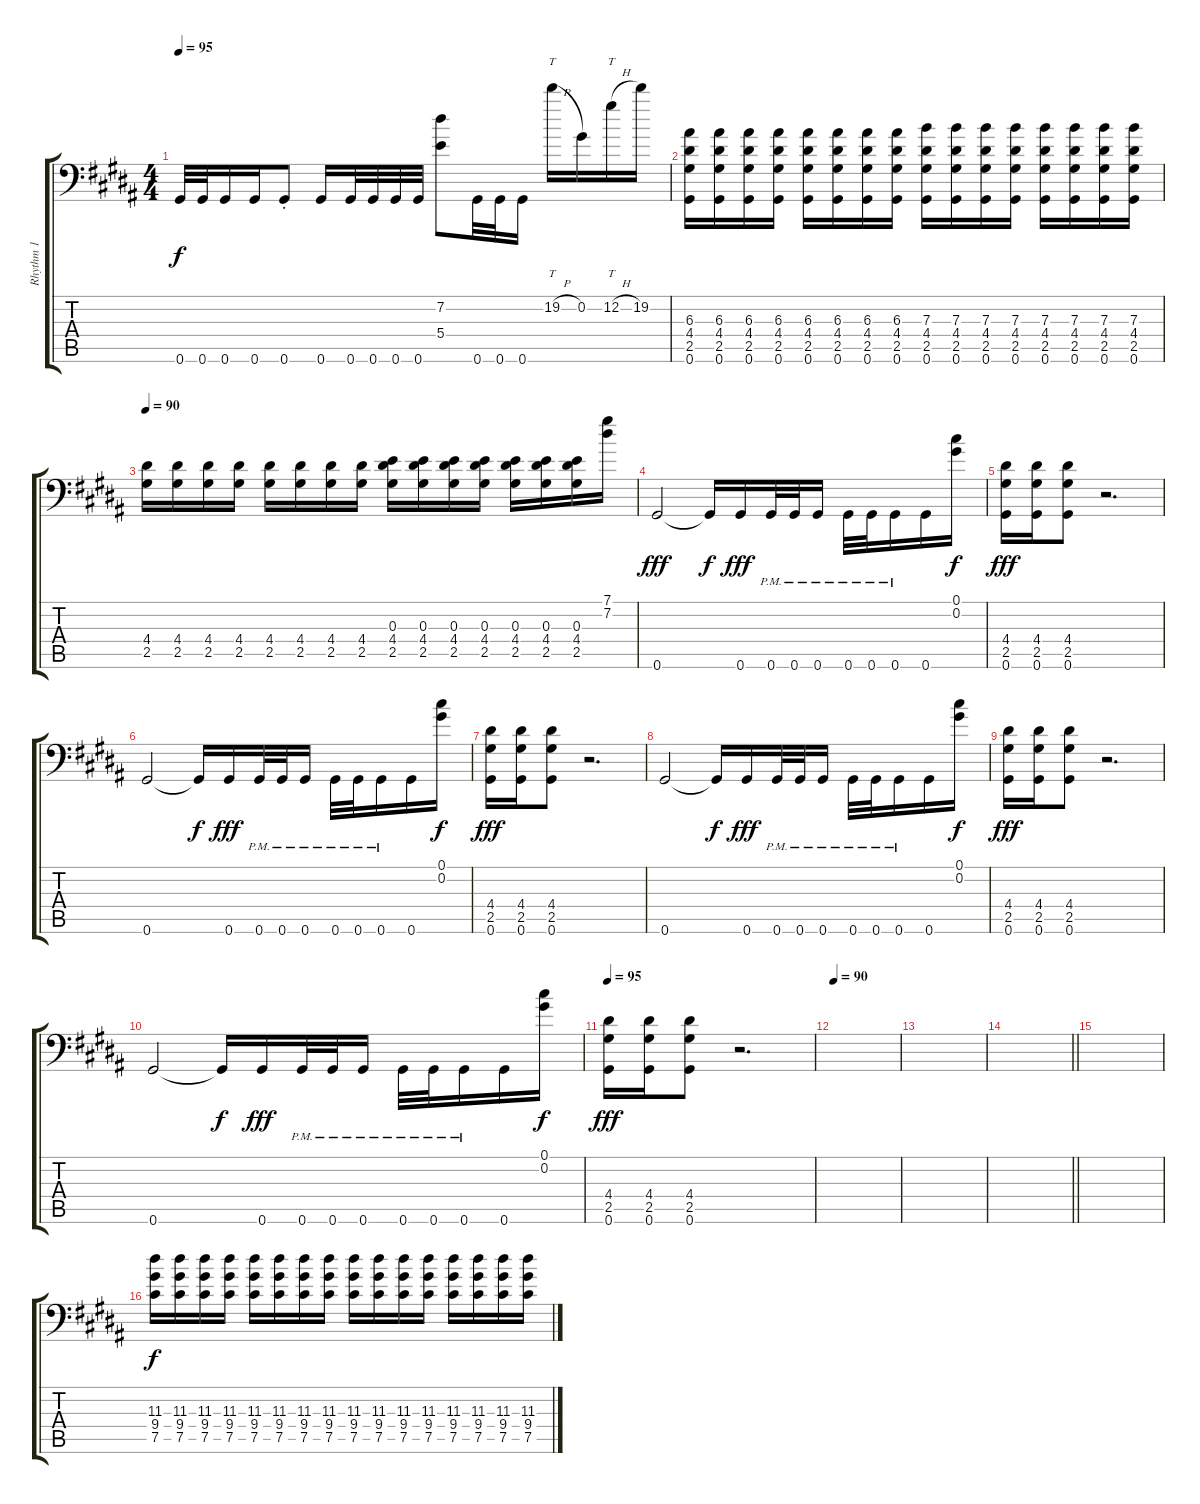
\track ("Rhythm 1" "Rhythm 1") {instrument distortionguitar}
\staff {score tabs}
\tuning (Db4 Ab3 E3 B2 Gb2 Ab1) {hide}
\ts (4 4)
\tempo 95
\clef f4
\ks b
0.6.32{dy f} 0.6.32 0.6.16 0.6.16 0.6{st}.8 0.6.16 0.6.32 0.6.32 0.6.32 0.6.32 (7.2 5.4).8 0.6.32 0.6.32 0.6.16 19.2{h}.16{tt} 0.2.16 12.2{h}.16{tt} 19.2.16 |
(6.3 4.4 2.5 0.6).16 (6.3 4.4 2.5 0.6).16 (6.3 4.4 2.5 0.6).16 (6.3 4.4 2.5 0.6).16 (6.3 4.4 2.5 0.6).16 (6.3 4.4 2.5 0.6).16 (6.3 4.4 2.5 0.6).16 (6.3 4.4 2.5 0.6).16 (7.3 4.4 2.5 0.6).16 (7.3 4.4 2.5 0.6).16 (7.3 4.4 2.5 0.6).16 (7.3 4.4 2.5 0.6).16 (7.3 4.4 2.5 0.6).16 (7.3 4.4 2.5 0.6).16 (7.3 4.4 2.5 0.6).16 (7.3 4.4 2.5 0.6).16 |
\tempo 90
(4.4 2.5).16{volume 3} (4.4 2.5).16{volume 14} (4.4 2.5).16 (4.4 2.5).16 (4.4 2.5).16 (4.4 2.5).16 (4.4 2.5).16 (4.4 2.5).16 (0.3 4.4 2.5).16 (0.3 4.4 2.5).16 (0.3 4.4 2.5).16 (0.3 4.4 2.5).16 (0.3 4.4 2.5).16 (0.3 4.4 2.5).16 (0.3 4.4 2.5).16 (7.1 7.2).16 |
0.6.2{dy fff} 0.6{t}.16{dy f} 0.6.16{dy fff} 0.6{pm}.32 0.6{pm}.32 0.6{pm}.16 0.6{pm}.32 0.6{pm}.32 0.6{pm}.16 0.6.16 (0.1 0.2).16{dy f} |
(4.4 2.5 0.6).16{dy fff} (4.4 2.5 0.6).16 (4.4 2.5 0.6).8 r.2{d} |
0.6.2 0.6{t}.16{dy f} 0.6.16{dy fff} 0.6{pm}.32 0.6{pm}.32 0.6{pm}.16 0.6{pm}.32 0.6{pm}.32 0.6{pm}.16 0.6.16 (0.1 0.2).16{dy f} |
(4.4 2.5 0.6).16{dy fff} (4.4 2.5 0.6).16 (4.4 2.5 0.6).8 r.2{d} |
0.6.2 0.6{t}.16{dy f} 0.6.16{dy fff} 0.6{pm}.32 0.6{pm}.32 0.6{pm}.16 0.6{pm}.32 0.6{pm}.32 0.6{pm}.16 0.6.16 (0.1 0.2).16{dy f} |
(4.4 2.5 0.6).16{dy fff} (4.4 2.5 0.6).16 (4.4 2.5 0.6).8 r.2{d} |
0.6.2 0.6{t}.16{dy f} 0.6.16{dy fff} 0.6{pm}.32 0.6{pm}.32 0.6{pm}.16 0.6{pm}.32 0.6{pm}.32 0.6{pm}.16 0.6.16 (0.1 0.2).16{dy f} |
\tempo 95
(4.4 2.5 0.6).16{dy fff} (4.4 2.5 0.6).16 (4.4 2.5 0.6).8 r.2{d} |
\tempo 90
|
|
\barLineRight lightlight
|
\section ("" "")
|
(11.3 9.4 7.5).16{dy f volume 14 balance 0} (11.3 9.4 7.5).16 (11.3 9.4 7.5).16 (11.3 9.4 7.5).16 (11.3 9.4 7.5).16 (11.3 9.4 7.5).16 (11.3 9.4 7.5).16 (11.3 9.4 7.5).16 (11.3 9.4 7.5).16 (11.3 9.4 7.5).16 (11.3 9.4 7.5).16 (11.3 9.4 7.5).16 (11.3 9.4 7.5).16 (11.3 9.4 7.5).16 (11.3 9.4 7.5).16 (11.3 9.4 7.5).16
